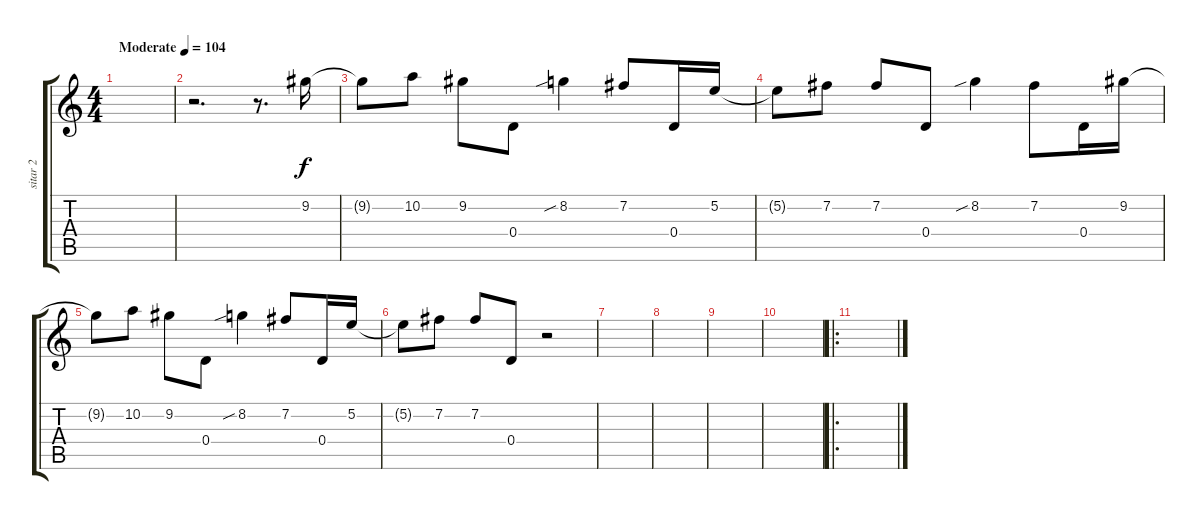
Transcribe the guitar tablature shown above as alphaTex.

\track ("sitar 2" "sitar 2") {instrument electricguitarclean}
\staff {score tabs}
\tuning (E4 B3 G3 D3 A2 D2) {hide}
\ts (4 4)
\tempo (104 "Moderate")
\clef g2
\ks c
|
r.2{d} r.8{d} 9.2.16 |
9.2{t}.8 10.2.8 9.2.8 0.4.8 8.2{sib}.4 7.2.8 0.4.16 5.2.16 |
5.2{t}.8 7.2.8 7.2.8 0.4.8 8.2{sib}.4 7.2.8 0.4.16 9.2.16 |
9.2{t}.8 10.2.8 9.2.8 0.4.8 8.2{sib}.4 7.2.8 0.4.16 5.2.16 |
5.2{t}.8 7.2.8 7.2.8 0.4.8 r.2 |
|
|
|
|
\ro
